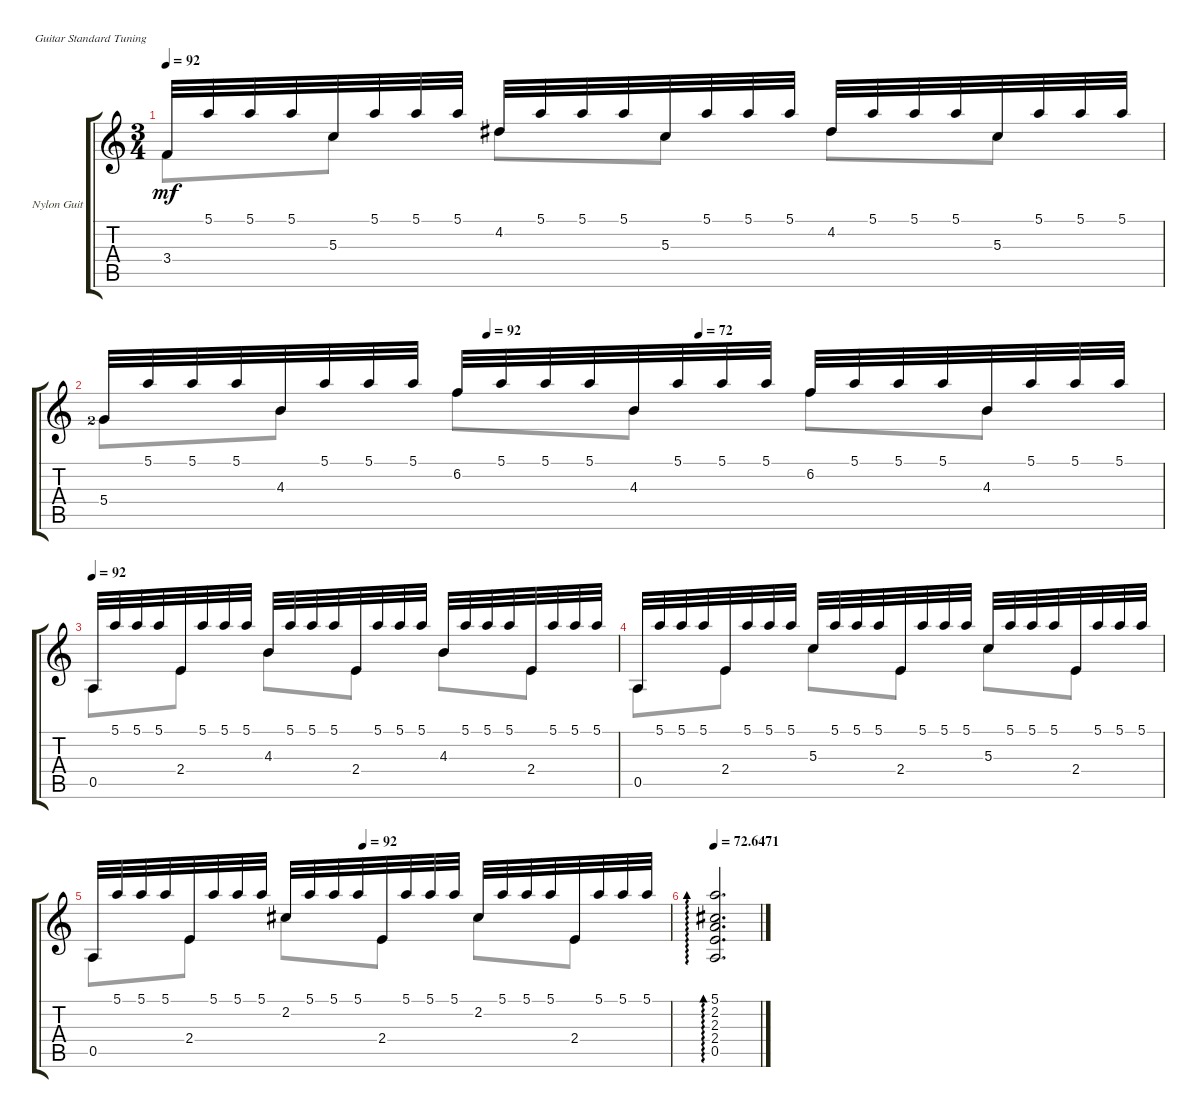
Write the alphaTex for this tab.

\defaultSystemsLayout 4
\bracketExtendMode groupsimilarinstruments
\firstSystemTrackNameOrientation horizontal
\otherSystemsTrackNameOrientation horizontal
\track ("Nylon Guitar" "Nylon Guit") {instrument acousticguitarsteel}
\staff {score tabs}
\tuning (E4 B3 G3 D3 A2 E2)
\voice
\ts (3 4)
\tempo 92
\clef g2
\ks c
3.4.32{dy mf} 5.1.32 5.1.32 5.1.32 5.3.32 5.1.32 5.1.32 5.1.32 4.2.32 5.1.32 5.1.32 5.1.32 5.3.32 5.1.32 5.1.32 5.1.32 4.2.32 5.1.32 5.1.32 5.1.32 5.3.32 5.1.32 5.1.32 5.1.32 |
\tempo (92 0.3625)
\tempo (72 0.5625)
5.4{lf 3}.32 5.1.32 5.1.32 5.1.32 4.3.32 5.1.32 5.1.32 5.1.32 6.2.32 5.1.32 5.1.32 5.1.32 4.3.32 5.1.32 5.1.32 5.1.32 6.2.32 5.1.32 5.1.32 5.1.32 4.3.32 5.1.32 5.1.32 5.1.32 |
\tempo 92
0.5.32 5.1.32 5.1.32 5.1.32 2.4.32 5.1.32 5.1.32 5.1.32 4.3.32 5.1.32 5.1.32 5.1.32 2.4.32 5.1.32 5.1.32 5.1.32 4.3.32 5.1.32 5.1.32 5.1.32 2.4.32 5.1.32 5.1.32 5.1.32 |
0.5.32 5.1.32 5.1.32 5.1.32 2.4.32 5.1.32 5.1.32 5.1.32 5.3.32 5.1.32 5.1.32 5.1.32 2.4.32 5.1.32 5.1.32 5.1.32 5.3.32 5.1.32 5.1.32 5.1.32 2.4.32 5.1.32 5.1.32 5.1.32 |
\tempo (92 0.46875)
0.5.32 5.1.32 5.1.32 5.1.32 2.4.32 5.1.32 5.1.32 5.1.32 2.2.32 5.1.32 5.1.32 5.1.32 2.4.32 5.1.32 5.1.32 5.1.32 2.2.32 5.1.32 5.1.32 5.1.32 2.4.32 5.1.32 5.1.32 5.1.32 |
\tempo
72.6471 (5.1 2.2 2.3 2.4 0.5).2{d ad 0}
\voice
\clef g2
\ottava regular
\simile none
\ks c
3.4.8{dy mf} 5.3.8 4.2.8 5.3.8 4.2.8 5.3.8 |
5.4{lf 3}.8 4.3.8 6.2.8 4.3.8 6.2.8 4.3.8 |
0.5.8 2.4.8 4.3.8 2.4.8 4.3.8 2.4.8 |
0.5.8 2.4.8 5.3.8 2.4.8 5.3.8 2.4.8 |
0.5.8 2.4.8 2.2.8 2.4.8 2.2.8 2.4.8 |
